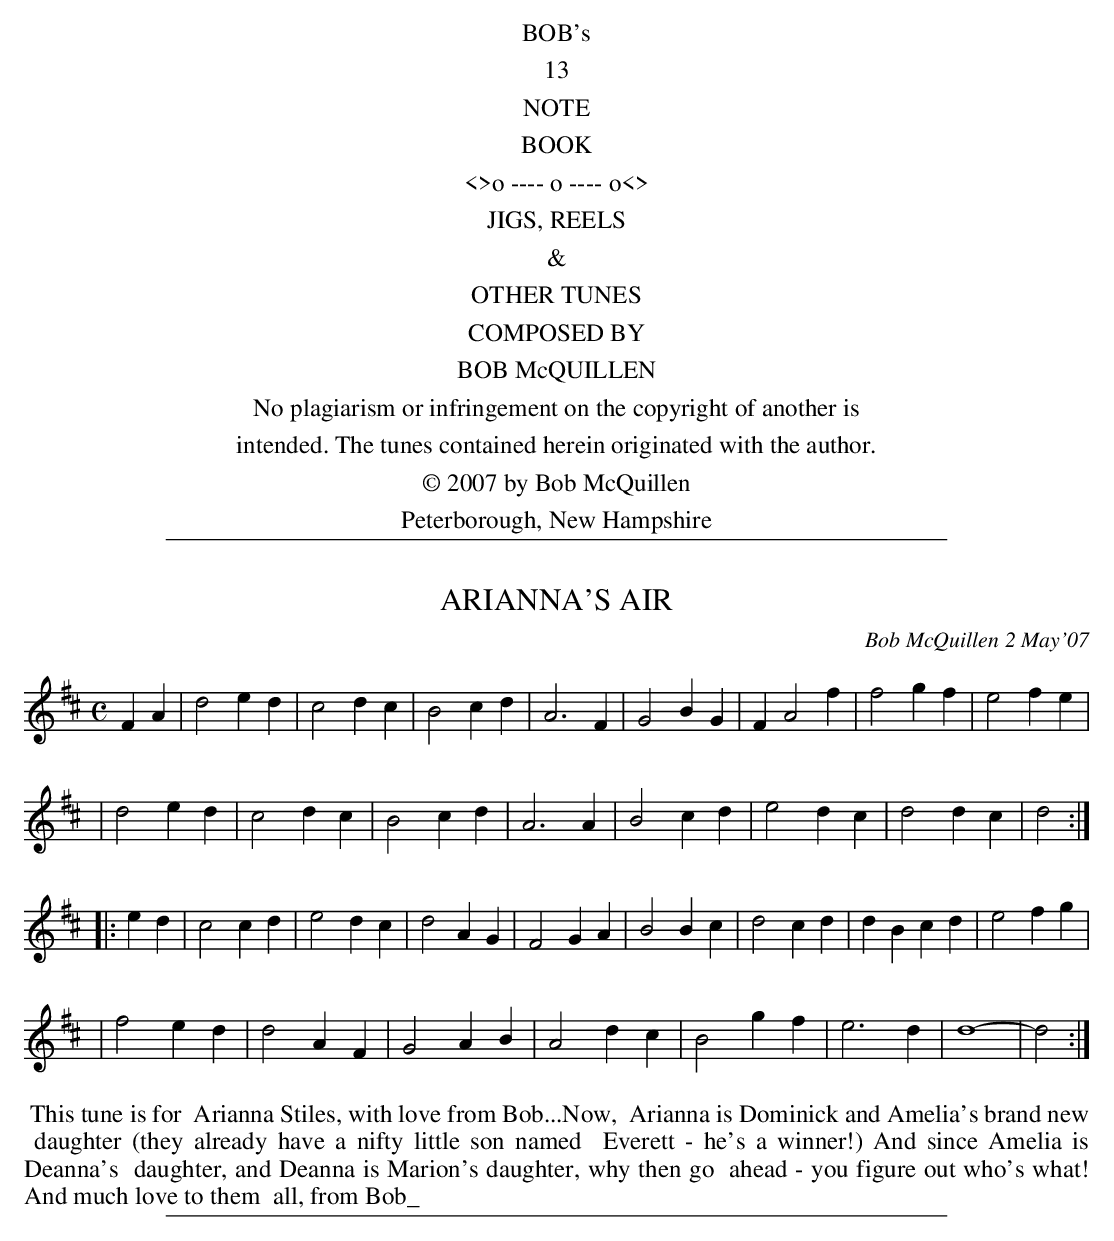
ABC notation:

X:1
T: ARIANNA'S AIR
C: Bob McQuillen 2 May'07
M: C
L: 1/4
K: D
FA \
| d2 ed | c2 dc | B2 cd | A3 F | G2 BG | F A2 f | f2 gf | e2 fe |
| d2 ed | c2 dc | B2 cd | A3 A | B2 cd | e2  dc | d2 dc | d2 :|
|: ed \
| c2 cd | e2 dc | d2 AG | F2 GA | B2 Bc | d2 cd | dB cd | e2 fg |
| f2 ed | d2 AF | G2 AB | A2 dc | B2 gf | e3 d | d4- | d2 :|
